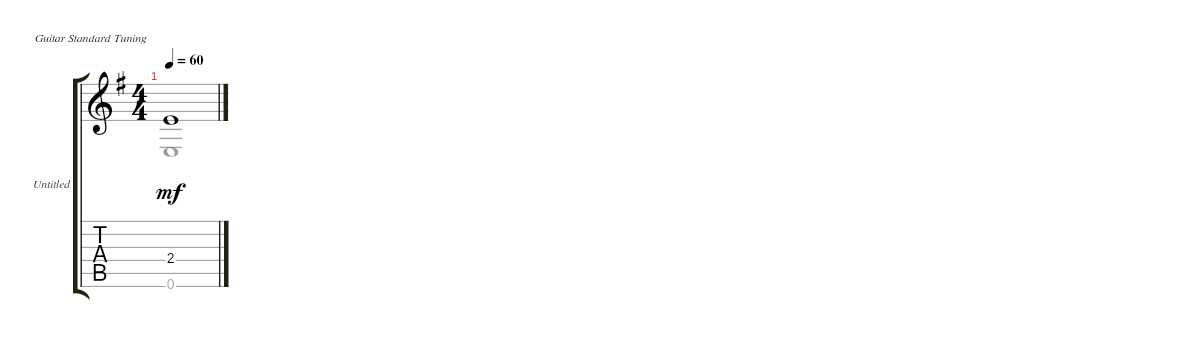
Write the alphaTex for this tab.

\bracketExtendMode groupsimilarinstruments
\firstSystemTrackNameOrientation horizontal
\otherSystemsTrackNameOrientation horizontal
\track ("Untitled" "Untitled") {instrument acousticguitarnylon}
\staff {score tabs}
\tuning (E4 B3 G3 D3 A2 E2)
\voice
\ts (4 4)
\tempo 60
\clef g2
\ks eminor
2.4.1{dy mf}
\voice
\clef g2
\ottava regular
\simile none
\ks eminor
0.6.1{dy mf}
